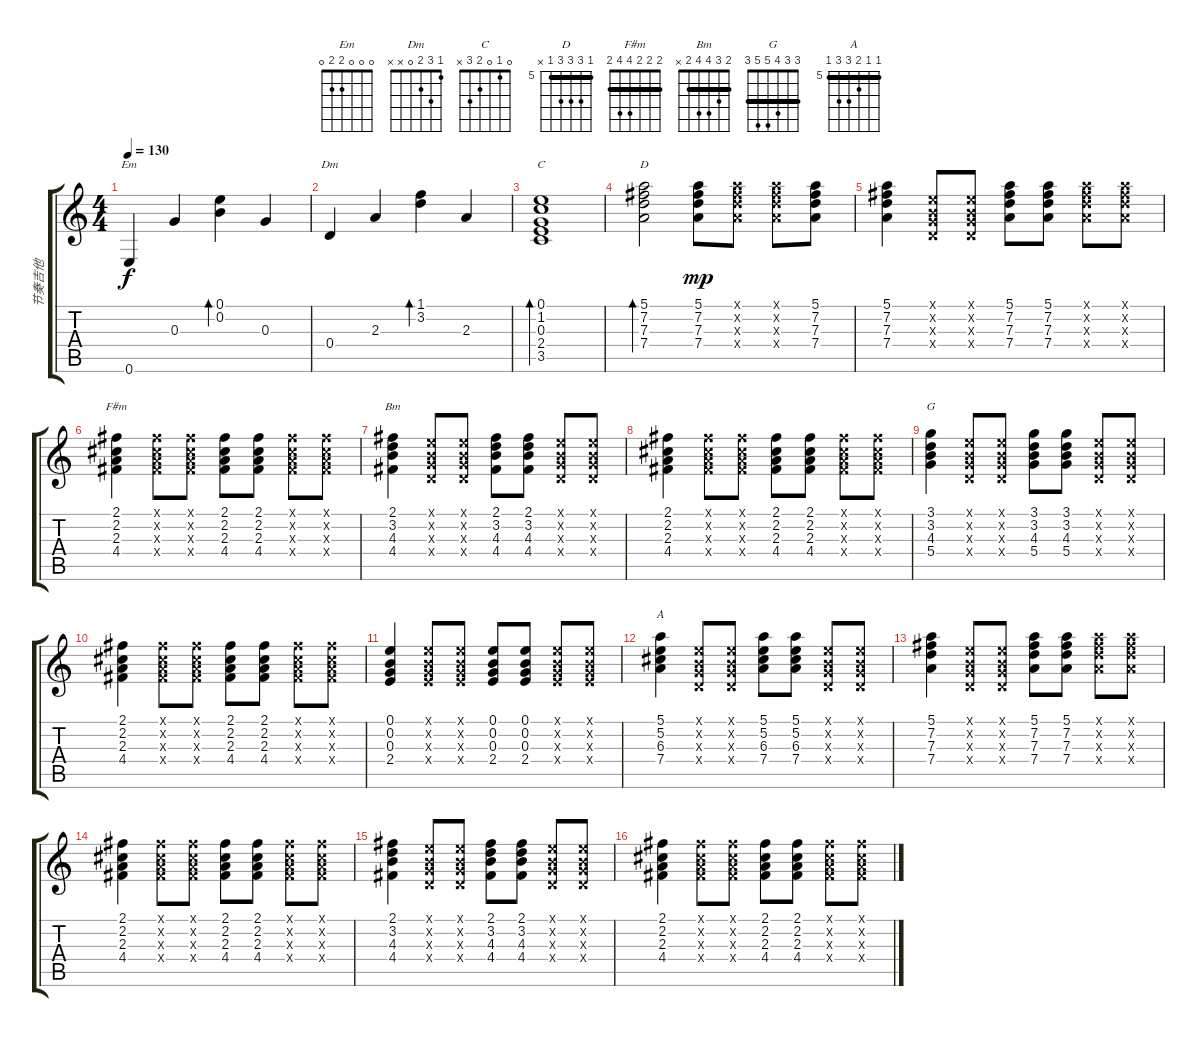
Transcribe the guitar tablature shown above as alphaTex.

\track ("节奏吉他" "节奏吉他") {instrument acousticguitarsteel}
\staff {score tabs}
\tuning (E4 B3 G3 D3 A2 E2) {hide}
\chord ("Em" 0 0 0 2 2 0)
\chord ("Dm" 1 3 2 0 x x)
\chord ("C" 0 1 0 2 3 x)
\chord ("D" 5 7 7 7 5 x) {firstfret 5 barre 5}
\chord ("F#m" 2 2 2 4 4 2) {barre 2}
\chord ("Bm" 2 3 4 4 2 x) {barre 2}
\chord ("G" 3 3 4 5 5 3) {barre 3}
\chord ("A" 5 5 6 7 7 5) {firstfret 5 barre 5}
\ts (4 4)
\tempo 130
\clef g2
\ks c
0.6.4{ch "Em" dy f} 0.3.4 (0.1 0.2).4{bd 480} 0.3.4 |
0.4.4{ch "Dm"} 2.3.4 (1.1 3.2).4{bd 480} 2.3.4 |
(0.1 1.2 0.3 2.4 3.5).1{bd 480 ch "C"} |
(5.1 7.2 7.3 7.4).2{bd 480 ch "D"} (5.1 7.2 7.3 7.4).8{dy mp} (5.1{x} 7.2{x} 7.3{x} 7.4{x}).8 (5.1{x} 7.2{x} 7.3{x} 7.4{x}).8 (5.1 7.2 7.3 7.4).8 |
(5.1 7.2 7.3 7.4).4 (0.1{x} 0.2{x} 0.3{x} 0.4{x}).8 (0.1{x} 0.2{x} 0.3{x} 0.4{x}).8 (5.1 7.2 7.3 7.4).8 (5.1 7.2 7.3 7.4).8 (5.1{x} 7.2{x} 7.3{x} 7.4{x}).8 (5.1{x} 7.2{x} 7.3{x} 7.4{x}).8 |
(2.1 2.2 2.3 4.4).4{ch "F#m"} (2.1{x} 2.2{x} 2.3{x} 4.4{x}).8 (2.1{x} 2.2{x} 2.3{x} 4.4{x}).8 (2.1 2.2 2.3 4.4).8 (2.1 2.2 2.3 4.4).8 (2.1{x} 2.2{x} 2.3{x} 4.4{x}).8 (2.1{x} 2.2{x} 2.3{x} 4.4{x}).8 |
(2.1 3.2 4.3 4.4).4{ch "Bm"} (0.1{x} 0.2{x} 0.3{x} 0.4{x}).8 (0.1{x} 0.2{x} 0.3{x} 0.4{x}).8 (2.1 3.2 4.3 4.4).8 (2.1 3.2 4.3 4.4).8 (0.1{x} 0.2{x} 0.3{x} 0.4{x}).8 (0.1{x} 0.2{x} 0.3{x} 0.4{x}).8 |
(2.1 2.2 2.3 4.4).4 (2.1{x} 2.2{x} 2.3{x} 4.4{x}).8 (2.1{x} 2.2{x} 2.3{x} 4.4{x}).8 (2.1 2.2 2.3 4.4).8 (2.1 2.2 2.3 4.4).8 (2.1{x} 2.2{x} 2.3{x} 4.4{x}).8 (2.1{x} 2.2{x} 2.3{x} 4.4{x}).8 |
(3.1 3.2 4.3 5.4).4{ch "G"} (0.1{x} 0.2{x} 0.3{x} 0.4{x}).8 (0.1{x} 0.2{x} 0.3{x} 0.4{x}).8 (3.1 3.2 4.3 5.4).8 (3.1 3.2 4.3 5.4).8 (0.1{x} 0.2{x} 0.3{x} 0.4{x}).8 (0.1{x} 0.2{x} 0.3{x} 0.4{x}).8 |
(2.1 2.2 2.3 4.4).4 (2.1{x} 2.2{x} 2.3{x} 4.4{x}).8 (2.1{x} 2.2{x} 2.3{x} 4.4{x}).8 (2.1 2.2 2.3 4.4).8 (2.1 2.2 2.3 4.4).8 (2.1{x} 2.2{x} 2.3{x} 4.4{x}).8 (2.1{x} 2.2{x} 2.3{x} 4.4{x}).8 |
(0.1 0.2 0.3 2.4).4 (0.1{x} 0.2{x} 0.3{x} 2.4{x}).8 (0.1{x} 0.2{x} 0.3{x} 2.4{x}).8 (0.1 0.2 0.3 2.4).8 (0.1 0.2 0.3 2.4).8 (0.1{x} 0.2{x} 0.3{x} 2.4{x}).8 (0.1{x} 0.2{x} 0.3{x} 2.4{x}).8 |
(5.1 5.2 6.3 7.4).4{ch "A"} (0.1{x} 0.2{x} 0.3{x} 0.4{x}).8 (0.1{x} 0.2{x} 0.3{x} 0.4{x}).8 (5.1 5.2 6.3 7.4).8 (5.1 5.2 6.3 7.4).8 (0.1{x} 0.2{x} 0.3{x} 0.4{x}).8 (0.1{x} 0.2{x} 0.3{x} 0.4{x}).8 |
(5.1 7.2 7.3 7.4).4 (0.1{x} 0.2{x} 0.3{x} 0.4{x}).8 (0.1{x} 0.2{x} 0.3{x} 0.4{x}).8 (5.1 7.2 7.3 7.4).8 (5.1 7.2 7.3 7.4).8 (5.1{x} 7.2{x} 7.3{x} 7.4{x}).8 (5.1{x} 7.2{x} 7.3{x} 7.4{x}).8 |
(2.1 2.2 2.3 4.4).4 (2.1{x} 2.2{x} 2.3{x} 4.4{x}).8 (2.1{x} 2.2{x} 2.3{x} 4.4{x}).8 (2.1 2.2 2.3 4.4).8 (2.1 2.2 2.3 4.4).8 (2.1{x} 2.2{x} 2.3{x} 4.4{x}).8 (2.1{x} 2.2{x} 2.3{x} 4.4{x}).8 |
(2.1 3.2 4.3 4.4).4 (0.1{x} 0.2{x} 0.3{x} 0.4{x}).8 (0.1{x} 0.2{x} 0.3{x} 0.4{x}).8 (2.1 3.2 4.3 4.4).8 (2.1 3.2 4.3 4.4).8 (0.1{x} 0.2{x} 0.3{x} 0.4{x}).8 (0.1{x} 0.2{x} 0.3{x} 0.4{x}).8 |
(2.1 2.2 2.3 4.4).4 (2.1{x} 2.2{x} 2.3{x} 4.4{x}).8 (2.1{x} 2.2{x} 2.3{x} 4.4{x}).8 (2.1 2.2 2.3 4.4).8 (2.1 2.2 2.3 4.4).8 (2.1{x} 2.2{x} 2.3{x} 4.4{x}).8 (2.1{x} 2.2{x} 2.3{x} 4.4{x}).8
